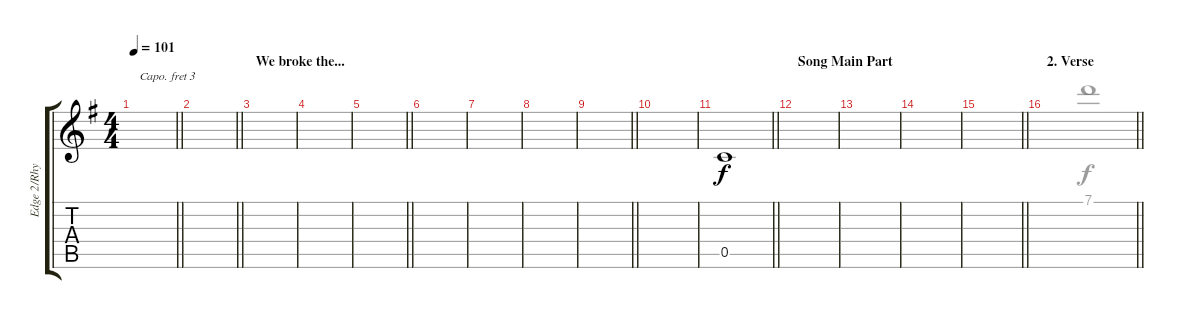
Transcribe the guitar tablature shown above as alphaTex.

\track ("Edge 2/Rhythm" "Edge 2/Rhy") {instrument overdrivenguitar}
\staff {score tabs}
\capo 3
\tuning (E4 B3 G3 D3 A2 E2) {hide}
\voice
\ts (4 4)
\tempo 101
\clef g2
\barLineRight lightlight
\ks g
|
\barLineRight lightlight
|
\section ("" "We broke the...")
|
|
\barLineRight lightlight
|
|
|
|
\barLineRight lightlight
|
|
\barLineRight lightlight
0.5.1 |
\section ("" "Song Main Part")
|
|
|
\barLineRight lightlight
|
\section ("" "2. Verse")
\voice
\clef g2
\ottava regular
\simile none
\barLineRight lightlight
\ks g
|
\barLineRight lightlight
|
|
|
\barLineRight lightlight
|
|
|
|
\barLineRight lightlight
|
|
\barLineRight lightlight
|
|
|
|
\barLineRight lightlight
|
7.1.1
